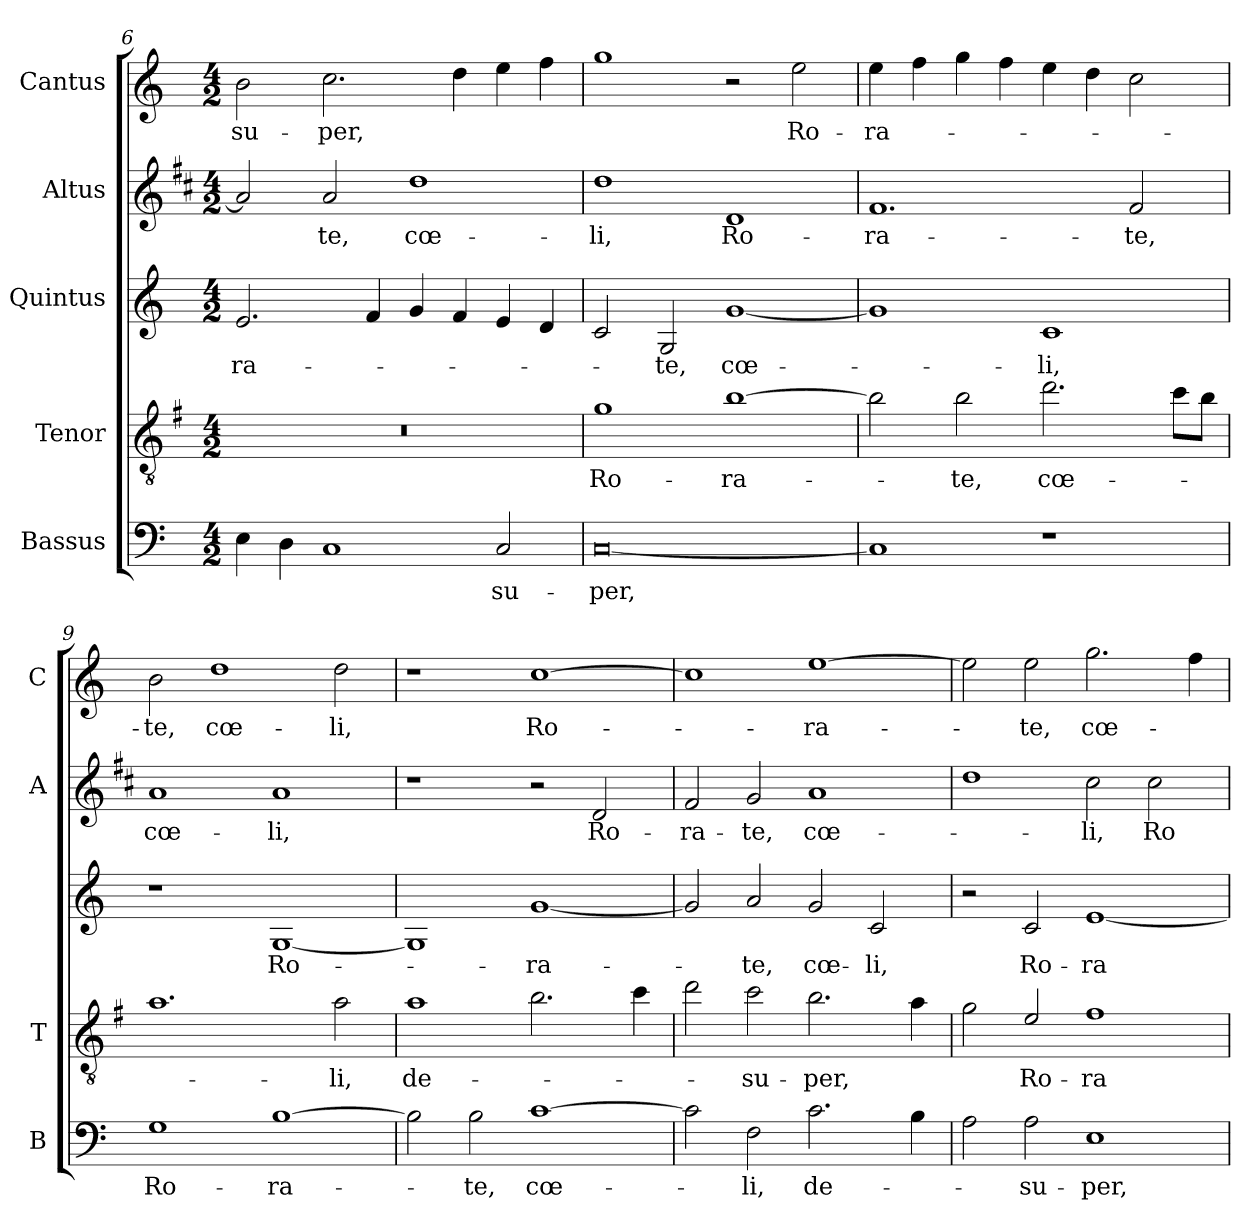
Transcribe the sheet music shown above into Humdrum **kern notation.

**kern	**text	**kern	**text	**kern	**text	**kern	**text	**kern	**text
*part5	*part5	*part4	*part4	*part3	*part3	*part2	*part2	*part1	*part1
*staff5	*staff5	*staff4	*staff4	*staff3	*staff3	*staff2	*staff2	*staff1	*staff1
*I"Bassus	*	*I"Tenor	*	*I"Quintus	*	*I"Altus	*	*I"Cantus	*
*I'B	*	*I'T	*	*	*	*I'A	*	*I'C	*
!!LO:LB:g=z
*clefF4	*	*clefGv2	*	*clefG2	*	*clefG2	*	*clefG2	*
*	*	*ITrd4c7	*	*	*	*ITrd1c2	*	*	*
*k[]	*	*k[]	*	*k[]	*	*k[]	*	*k[]	*
*C:	*	*C:	*	*C:	*	*C:	*	*C:	*
*M4/2	*	*M4/2	*	*M4/2	*	*M4/2	*	*M4/2	*
=6	=6	=6	=6	=6	=6	=6	=6	=6	=6
!	!	!	!	!	!LO:LY:b	!	!	!	!LO:LY:b
4E\	.	0r	.	2.e/	-ra-	2g/]	.	2b\	-su-
4D\	.	.	.	.	.	.	.	.	.
!	!	!	!	!	!	!	!LO:LY:b	!	!LO:LY:b
1C	.	.	.	.	.	2g/	-te,	2.cc\	-per,
.	.	.	.	4f/	.	.	.	.	.
!	!	!	!	!	!	!	!LO:LY:b	!	!
.	.	.	.	4g/	.	1cc	cœ-	.	.
.	.	.	.	4f/	.	.	.	4dd\	.
!	!LO:LY:b	!	!	!	!	!	!	!	!
2C/	-su-	.	.	4e/	.	.	.	4ee\	.
.	.	.	.	4d/	.	.	.	4ff\	.
=7	=7	=7	=7	=7	=7	=7	=7	=7	=7
!	!LO:LY:b	!	!LO:LY:b	!	!	!	!LO:LY:b	!	!
[0C	-per,	1c	Ro-	2c/	.	1cc	-li,	1gg	.
!	!	!	!	!	!LO:LY:b	!	!	!	!
.	.	.	.	2G/	-te,	.	.	.	.
!	!	!	!LO:LY:b	!	!LO:LY:b	!	!LO:LY:b	!	!
.	.	[1e	-ra-	[1g	cœ-	1c	Ro-	2r	.
!	!	!	!	!	!	!	!	!	!LO:LY:b
.	.	.	.	.	.	.	.	2ee\	Ro-
=8	=8	=8	=8	=8	=8	=8	=8	=8	=8
!	!	!	!	!	!	!	!LO:LY:b	!	!LO:LY:b
1C]	.	2e\]	.	1g]	.	1.e	-ra-	4ee\	-ra-
.	.	.	.	.	.	.	.	4ff\	.
!	!	!	!LO:LY:b	!	!	!	!	!	!
.	.	2e\	-te,	.	.	.	.	4gg\	.
.	.	.	.	.	.	.	.	4ff\	.
!	!	!	!LO:LY:b	!	!LO:LY:b	!	!	!	!
1r	.	2.g\	cœ-	1c	-li,	.	.	4ee\	.
.	.	.	.	.	.	.	.	4dd\	.
!	!	!	!	!	!	!	!LO:LY:b	!	!
.	.	.	.	.	.	2e/	-te,	2cc\	.
.	.	8f\L	.	.	.	.	.	.	.
.	.	8e\J	.	.	.	.	.	.	.
=9	=9	=9	=9	=9	=9	=9	=9	=9	=9
!	!LO:LY:b	!	!	!	!	!	!LO:LY:b	!	!LO:LY:b
1G	Ro-	1.d	.	1r	.	1g	cœ-	2b\	-te,
!	!	!	!	!	!	!	!	!	!LO:LY:b
.	.	.	.	.	.	.	.	1dd	cœ-
!	!LO:LY:b	!	!	!	!LO:LY:b	!	!LO:LY:b	!	!
[1B	-ra-	.	.	[1G	Ro-	1g	-li,	.	.
!	!	!	!LO:LY:b	!	!	!	!	!	!LO:LY:b
.	.	2d\	-li,	.	.	.	.	2dd\	-li,
=10	=10	=10	=10	=10	=10	=10	=10	=10	=10
!	!	!	!LO:LY:b	!	!	!	!	!	!
2B\]	.	1d	de-	1G]	.	1r	.	1r	.
!	!LO:LY:b	!	!	!	!	!	!	!	!
2B\	-te,	.	.	.	.	.	.	.	.
!	!LO:LY:b	!	!	!	!LO:LY:b	!	!	!	!LO:LY:b
[1c	cœ-	2.e\	.	[1g	-ra-	2r	.	[1cc	Ro-
!	!	!	!	!	!	!	!LO:LY:b	!	!
.	.	.	.	.	.	2c/	Ro-	.	.
.	.	4f\	.	.	.	.	.	.	.
=11	=11	=11	=11	=11	=11	=11	=11	=11	=11
!	!	!	!	!	!	!	!LO:LY:b	!	!
2c\]	.	2g\	.	2g/]	.	2e/	-ra-	1cc]	.
!	!LO:LY:b	!	!LO:LY:b	!	!LO:LY:b	!	!LO:LY:b	!	!
2F\	-li,	2f\	-su-	2a/	-te,	2f/	-te,	.	.
!	!LO:LY:b	!	!LO:LY:b	!	!LO:LY:b	!	!LO:LY:b	!	!LO:LY:b
2.c\	de-	2.e\	-per,	2g/	cœ-	1g	cœ-	[1ee	-ra-
!	!	!	!	!	!LO:LY:b	!	!	!	!
.	.	.	.	2c/	-li,	.	.	.	.
4B\	.	4d\	.	.	.	.	.	.	.
!!LO:LB:g=z
=12	=12	=12	=12	=12	=12	=12	=12	=12	=12
2A\	.	2c\	.	2r	.	1cc	.	2ee\]	.
!	!LO:LY:b	!	!LO:LY:b	!	!LO:LY:b	!	!	!	!LO:LY:b
2A\	-su-	2A/	Ro-	2c/	Ro-	.	.	2ee\	-te,
!	!LO:LY:b	!	!LO:LY:b	!	!LO:LY:b	!	!LO:LY:b	!	!LO:LY:b
1E	-per,	1B	-ra-	[1e	-ra-	2b\	-li,	2.gg\	cœ-
!	!	!	!	!	!	!	!LO:LY:b	!	!
.	.	.	.	.	.	2b\	Ro-	.	.
.	.	.	.	.	.	.	.	4ff\	.
=	=	=	=	=	=	=	=	=	=
*-	*-	*-	*-	*-	*-	*-	*-	*-	*-
